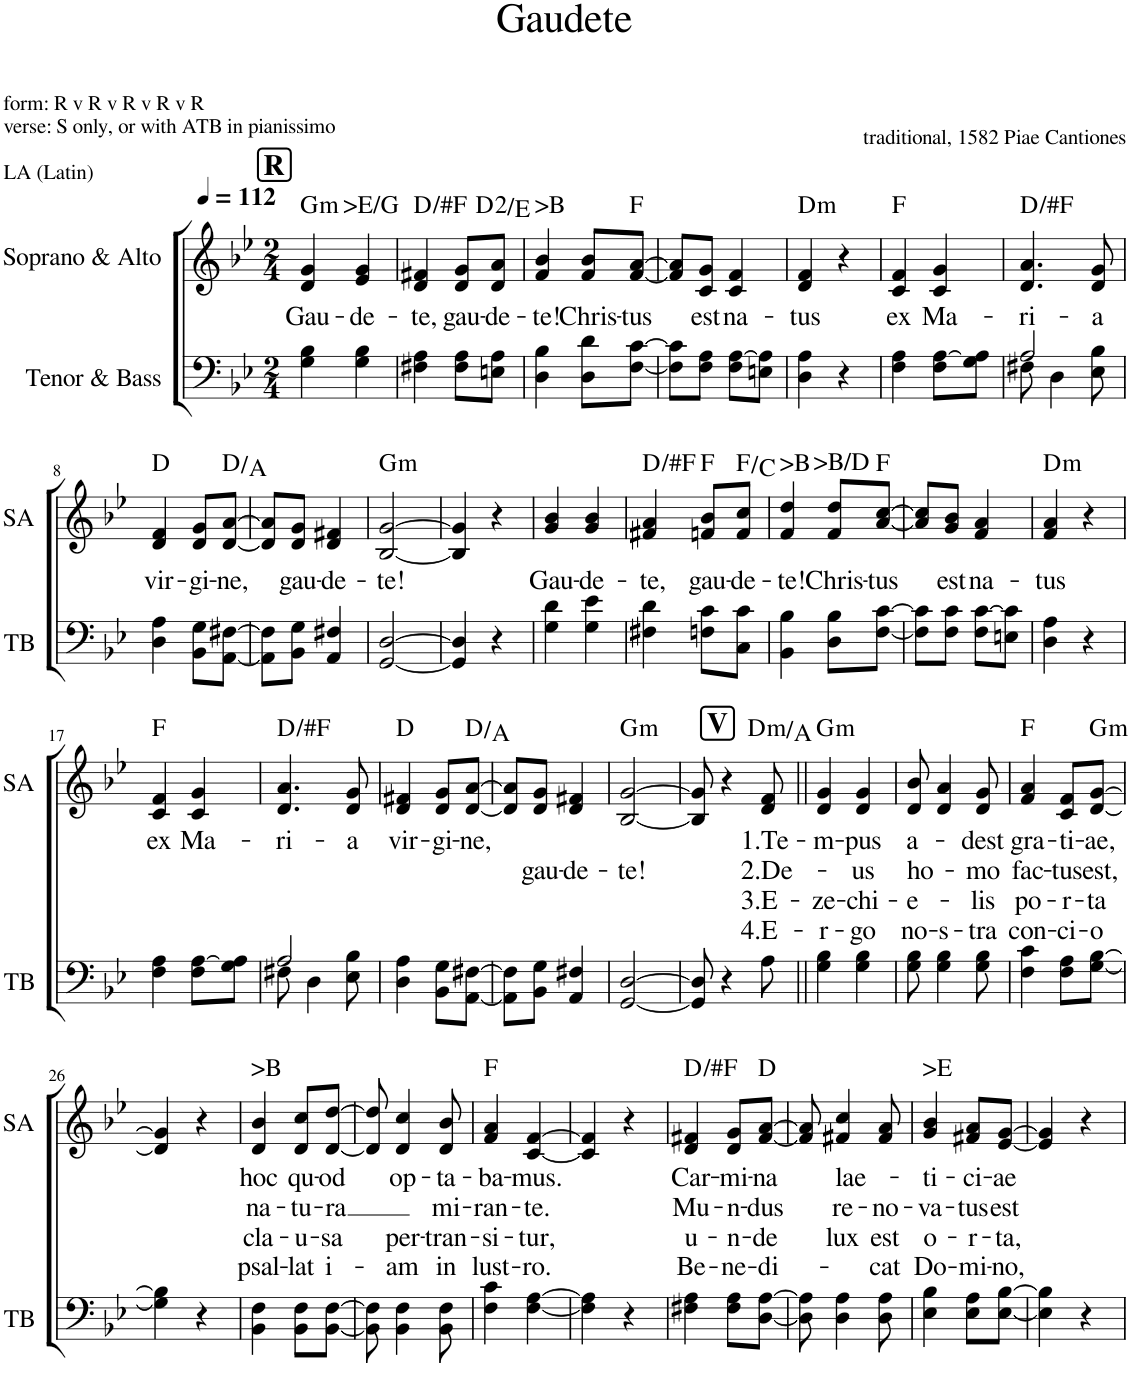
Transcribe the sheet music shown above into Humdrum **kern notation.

**kern	**kern	**text	**text	**text	**text	**harte
*part2	*part1	*part1	*part1	*part1	*part1	*part1
*staff2	*staff1	*staff1	*staff1	*staff1	*staff1	*
*I"Tenor &amp; Bass	*I"Soprano &amp; Alto	*	*	*	*	*
*I'TB	*I'SA	*	*	*	*	*
*clefF4	*clefG2	*	*	*	*	*
*k[b-e-]	*k[b-e-]	*	*	*	*	*
*M2/4	*M2/4	*	*	*	*	*
*MM112	*MM112	*	*	*	*	*
!!LO:REH:place=s1:a:B:cj:fs=14:t=R
=1	=1	=1	=1	=1	=1	=1
!	!	!LO:LY:b	!	!	!	!LO:H:kt=m
4G\ 4B-\	4d/ 4g/	Gau-	.	.	.	G:min
!	!	!LO:LY:b	!	!	!	!LO:H:kt=>E/G
4G\ 4B-\	4e-/ 4g/	-de-	.	.	.	N
=2	=2	=2	=2	=2	=2	=2
!	!	!LO:LY:b	!	!	!	!
4F#X\ 4A\	4d/ 4f#X/	-te,	.	.	.	D:maj
!	!	!LO:LY:b	!	!	!	!
8F#\ 8A\L	8d/ 8g/L	gau-	.	.	.	.
!	!	!LO:LY:b	!	!	!	!
8En\ 8A\J	8d/ 8a/J	-de-	.	.	.	D:maj(2)/2
=3	=3	=3	=3	=3	=3	=3
!	!	!LO:LY:b	!	!	!	!LO:H:kt=>B
4D\ 4B-\	4f/ 4b-/	-te!	.	.	.	N
!	!	!LO:LY:b	!	!	!	!
8D\ 8d\L	8f/ 8b-/L	Chris-	.	.	.	.
!	!	!LO:LY:b	!	!	!	!
[8F\ [8c\J	[8f/ [8a/J	-tus	.	.	.	F:maj
=4	=4	=4	=4	=4	=4	=4
8F\] 8c\]L	8f/] 8a/]L	.	.	.	.	.
!	!	!LO:LY:b	!	!	!	!
8F\ 8A\J	8c/ 8g/J	est	.	.	.	.
!	!	!LO:LY:b	!	!	!	!
8F\ [8A\L	4c/ 4f/	na-	.	.	.	.
8En\ 8A\]J	.	.	.	.	.	.
=5	=5	=5	=5	=5	=5	=5
!	!	!LO:LY:b	!	!	!	!LO:H:kt=m
4D\ 4A\	4d/ 4f/	-tus	.	.	.	D:min
4r	4r	.	.	.	.	.
=6	=6	=6	=6	=6	=6	=6
!	!	!LO:LY:b	!	!	!	!
4F\ 4A\	4c/ 4f/	ex	.	.	.	F:maj
!	!	!LO:LY:b	!	!	!	!
8F\ [8A\L	4c/ 4g/	Ma-	.	.	.	.
8G\ 8A\]J	.	.	.	.	.	.
=7	=7	=7	=7	=7	=7	=7
*^	*	*	*	*	*	*
!	!	!	!LO:LY:b	!	!	!	!
2A/	8F#X\	4.d/ 4.a/	-ri-	.	.	.	D:maj
.	4D\	.	.	.	.	.	.
!	!	!	!LO:LY:b	!	!	!	!
.	8E-\ 8B-\	8d/ 8g/	-a	.	.	.	.
!!LO:LB:g=z
=8	=8	=8	=8	=8	=8	=8	=8
!	!	!	!LO:LY:b	!	!	!	!
*v	*v	*	*	*	*	*	*
4D\ 4A\	4d/ 4f/	vir-	.	.	.	D:maj
!	!	!LO:LY:b	!	!	!	!
8BB-\ 8G\L	8d/ 8g/L	-gi-	.	.	.	.
!	!	!LO:LY:b	!	!	!	!
[8AA\ [8F#X\J	[8d/ [8a/J	-ne,	.	.	.	D:maj/5
=9	=9	=9	=9	=9	=9	=9
8AA\] 8F#\]L	8d/] 8a/]L	.	.	.	.	.
!	!	!LO:LY:b	!	!	!	!
8BB-\ 8G\J	8d/ 8g/J	gau-	.	.	.	.
!	!	!LO:LY:b	!	!	!	!
4AA/ 4F#X/	4d/ 4f#X/	-de-	.	.	.	.
=10	=10	=10	=10	=10	=10	=10
!	!	!LO:LY:b	!	!	!	!LO:H:kt=m
[2GG/ [2D/	[2B-/ [2g/	-te!	.	.	.	G:min
=11	=11	=11	=11	=11	=11	=11
4GG/] 4D/]	4B-/] 4g/]	.	.	.	.	.
4r	4r	.	.	.	.	.
=12	=12	=12	=12	=12	=12	=12
!	!	!LO:LY:b	!	!	!	!
4G\ 4d\	4g/ 4b-/	Gau-	.	.	.	.
!	!	!LO:LY:b	!	!	!	!
4G\ 4e-\	4g/ 4b-/	-de-	.	.	.	.
=13	=13	=13	=13	=13	=13	=13
!	!	!LO:LY:b	!	!	!	!
4F#X\ 4d\	4f#X/ 4a/	-te,	.	.	.	D:maj
!	!	!LO:LY:b	!	!	!	!
8Fn\ 8c\L	8fn/ 8b-/L	gau-	.	.	.	F:maj
!	!	!LO:LY:b	!	!	!	!
8C\ 8c\J	8f/ 8cc/J	-de-	.	.	.	F:maj/5
=14	=14	=14	=14	=14	=14	=14
!	!	!LO:LY:b	!	!	!	!LO:H:kt=>B
4BB-\ 4B-\	4f/ 4dd/	-te!	.	.	.	N
!	!	!LO:LY:b	!	!	!	!LO:H:kt=>B/D
8D\ 8B-\L	8f/ 8dd/L	Chris-	.	.	.	N
!	!	!LO:LY:b	!	!	!	!
[8F\ [8c\J	[8a/ [8cc/J	-tus	.	.	.	F:maj
=15	=15	=15	=15	=15	=15	=15
8F\] 8c\]L	8a/] 8cc/]L	.	.	.	.	.
!	!	!LO:LY:b	!	!	!	!
8F\ 8c\J	8g/ 8b-/J	est	.	.	.	.
!	!	!LO:LY:b	!	!	!	!
8F\ [8c\L	4f/ 4a/	na-	.	.	.	.
8En\ 8c\]J	.	.	.	.	.	.
=16	=16	=16	=16	=16	=16	=16
!	!	!LO:LY:b	!	!	!	!LO:H:kt=m
4D\ 4A\	4f/ 4a/	-tus	.	.	.	D:min
4r	4r	.	.	.	.	.
!!LO:LB:g=z
=17	=17	=17	=17	=17	=17	=17
!	!	!LO:LY:b	!	!	!	!
4F\ 4A\	4c/ 4f/	ex	.	.	.	F:maj
!	!	!LO:LY:b	!	!	!	!
8F\ [8A\L	4c/ 4g/	Ma-	.	.	.	.
8G\ 8A\]J	.	.	.	.	.	.
=18	=18	=18	=18	=18	=18	=18
*^	*	*	*	*	*	*
!	!	!	!LO:LY:b	!	!	!	!
2A/	8F#X\	4.d/ 4.a/	-ri-	.	.	.	D:maj
.	4D\	.	.	.	.	.	.
!	!	!	!LO:LY:b	!	!	!	!
.	8E-\ 8B-\	8d/ 8g/	-a	.	.	.	.
=19	=19	=19	=19	=19	=19	=19	=19
!	!	!	!LO:LY:b	!	!	!	!
*v	*v	*	*	*	*	*	*
4D\ 4A\	4d/ 4f#X/	vir-	.	.	.	D:maj
!	!	!LO:LY:b	!	!	!	!
8BB-\ 8G\L	8d/ 8g/L	-gi-	.	.	.	.
!	!	!LO:LY:b	!	!	!	!
[8AA\ [8F#X\J	[8d/ [8a/J	-ne,	.	.	.	D:maj/5
=20	=20	=20	=20	=20	=20	=20
8AA\] 8F#\]L	8d/] 8a/]L	.	.	.	.	.
!	!	!	!LO:LY:b	!	!	!
8BB-\ 8G\J	8d/ 8g/J	.	gau-	.	.	.
!	!	!	!LO:LY:b	!	!	!
4AA/ 4F#X/	4d/ 4f#X/	.	-de-	.	.	.
=21	=21	=21	=21	=21	=21	=21
!	!	!	!LO:LY:b	!	!	!LO:H:kt=m
[2GG/ [2D/	[2B-/ [2g/	.	-te!	.	.	G:min
!!LO:REH:place=s1:a:B:cj:fs=14:t=V:qo=1.5
=22	=22	=22	=22	=22	=22	=22
8GG/] 8D/]	8B-/] 8g/]	.	.	.	.	.
4r	4r	.	.	.	.	.
!	!	!LO:LY:b	!LO:LY:b	!LO:LY:b	!LO:LY:b	!LO:H:kt=m
8A\	8d/ 8f/	1.Te-	2.De-	3.E-	4.E-	D:min/5
=23||	=23||	=23||	=23||	=23||	=23||	=23||
!	!	!LO:LY:b	!	!LO:LY:b	!LO:LY:b	!LO:H:kt=m
4G\ 4B-\	4d/ 4g/	-m-	.	-ze-	-r-	G:min
!	!	!LO:LY:b	!LO:LY:b	!LO:LY:b	!LO:LY:b	!
4G\ 4B-\	4d/ 4g/	-pus	-us	-chi-	-go	.
=24	=24	=24	=24	=24	=24	=24
!	!	!LO:LY:b	!LO:LY:b	!LO:LY:b	!LO:LY:b	!
8G\ 8B-\	8d/ 8b-/	a-	ho-	-e-	no-	.
!	!	!	!	!	!LO:LY:b	!
4G\ 4B-\	4d/ 4a/	.	.	.	-s-	.
!	!	!LO:LY:b	!LO:LY:b	!LO:LY:b	!LO:LY:b	!
8G\ 8B-\	8d/ 8g/	-dest	-mo	-lis	-tra	.
=25	=25	=25	=25	=25	=25	=25
!	!	!LO:LY:b	!LO:LY:b	!LO:LY:b	!LO:LY:b	!
4F\ 4c\	4f/ 4a/	gra-	fac-	po-	con-	F:maj
!	!	!LO:LY:b	!LO:LY:b	!LO:LY:b	!LO:LY:b	!
8F\ 8A\L	8c/ 8f/L	-ti-	-tus	-r-	-ci-	.
!	!	!LO:LY:b	!LO:LY:b	!LO:LY:b	!LO:LY:b	!LO:H:kt=m
[8G\ [8B-\J	[8d/ [8g/J	-ae,	est,	-ta	-o	G:min
!!LO:LB:g=z
=26	=26	=26	=26	=26	=26	=26
4G\] 4B-\]	4d/] 4g/]	.	.	.	.	.
4r	4r	.	.	.	.	.
=27	=27	=27	=27	=27	=27	=27
!	!	!LO:LY:b	!LO:LY:b	!LO:LY:b	!LO:LY:b	!LO:H:kt=>B
4BB-\ 4F\	4d/ 4b-/	hoc	na-	cla-	psal-	N
!	!	!LO:LY:b	!LO:LY:b	!LO:LY:b	!LO:LY:b	!
8BB-\ 8F\L	8d/ 8cc/L	qu-	-tu-	-u-	-lat	.
!	!	!LO:LY:b	!LO:LY:b	!LO:LY:b	!LO:LY:b	!
[8BB-\ [8F\J	[8d/ [8dd/J	-od	-ra	-sa	i-	.
=28	=28	=28	=28	=28	=28	=28
8BB-\] 8F\]	8d/] 8dd/]	.	.	.	.	.
!	!	!LO:LY:b	!	!LO:LY:b	!LO:LY:b	!
4BB-\ 4F\	4d/ 4cc/	op-	.	per-	-am	.
!	!	!LO:LY:b	!LO:LY:b	!LO:LY:b	!LO:LY:b	!
8BB-\ 8F\	8d/ 8b-/	-ta-	mi-	-tran-	in	.
=29	=29	=29	=29	=29	=29	=29
!	!	!LO:LY:b	!LO:LY:b	!LO:LY:b	!LO:LY:b	!
4F\ 4c\	4f/ 4a/	-ba-	-ran-	-si-	lust-	F:maj
!	!	!LO:LY:b	!LO:LY:b	!LO:LY:b	!LO:LY:b	!
[4F\ [4A\	[4c/ [4f/	-mus.	-te.	-tur,	-ro.	.
=30	=30	=30	=30	=30	=30	=30
4F\] 4A\]	4c/] 4f/]	.	.	.	.	.
4r	4r	.	.	.	.	.
=31	=31	=31	=31	=31	=31	=31
!	!	!LO:LY:b	!LO:LY:b	!LO:LY:b	!LO:LY:b	!
4F#X\ 4A\	4d/ 4f#X/	Car-	Mu-	u-	Be-	D:maj
!	!	!LO:LY:b	!LO:LY:b	!LO:LY:b	!LO:LY:b	!
8F#\ 8A\L	8d/ 8g/L	-mi-	-n-	-n-	-ne-	.
!	!	!LO:LY:b	!LO:LY:b	!LO:LY:b	!LO:LY:b	!
[8D\ [8A\J	[8f#/ [8a/J	-na	-dus	-de	-di-	D:maj
=32	=32	=32	=32	=32	=32	=32
8D\] 8A\]	8f#/] 8a/]	.	.	.	.	.
!	!	!LO:LY:b	!LO:LY:b	!LO:LY:b	!	!
4D\ 4A\	4f#X/ 4cc/	lae-	re-	lux	.	.
!	!	!	!LO:LY:b	!LO:LY:b	!LO:LY:b	!
8D\ 8A\	8f#/ 8a/	.	-no-	est	-cat	.
=33	=33	=33	=33	=33	=33	=33
!	!	!LO:LY:b	!LO:LY:b	!LO:LY:b	!LO:LY:b	!LO:H:kt=>E
4E-\ 4B-\	4g/ 4b-/	-ti-	-va-	o-	Do-	N
!	!	!LO:LY:b	!LO:LY:b	!LO:LY:b	!LO:LY:b	!
8E-\ 8A\L	8f#X/ 8a/L	-ci-	-tus	-r-	-mi-	.
!	!	!LO:LY:b	!LO:LY:b	!LO:LY:b	!LO:LY:b	!
[8E-\ [8B-\J	[8e-/ [8g/J	-ae	est	-ta,	-no,	.
=34	=34	=34	=34	=34	=34	=34
4E-\] 4B-\]	4e-/] 4g/]	.	.	.	.	.
4r	4r	.	.	.	.	.
=	=	=	=	=	=	=
*-	*-	*-	*-	*-	*-	*-
